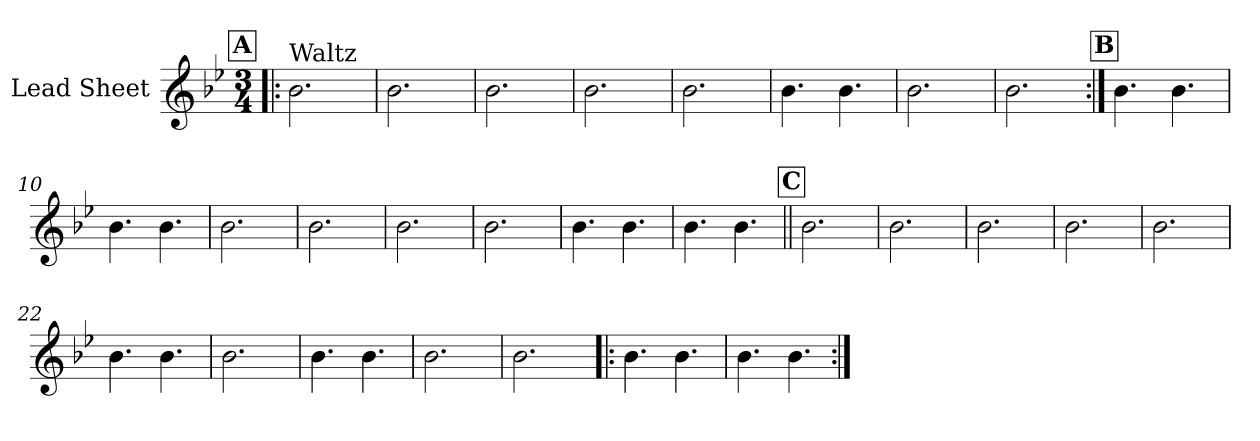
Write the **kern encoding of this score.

**kern
*part1
*staff1
*I"Lead Sheet
*clefG2
*k[b-e-]
*B-:
*M3/4
!!LO:REH:place=s1:a:fs=14:t=A
=1!|:
!LO:TX:a:t=Waltz
2.b-\
=2
2.b-\
=3
2.b-\
=4
2.b-\
!!LO:LB:g=z
=5
2.b-\
=6
4.b-\
4.b-\
=7
2.b-\
=8
2.b-\
!!LO:LB:g=z
!!LO:REH:place=s1:a:fs=14:t=B
=9:|!
4.b-\
4.b-\
=10
4.b-\
4.b-\
=11
2.b-\
=12
2.b-\
!!LO:LB:g=z
=13
2.b-\
=14
2.b-\
=15
4.b-\
4.b-\
=16
4.b-\
4.b-\
!!LO:LB:g=z
!!LO:REH:place=s1:a:fs=14:t=C
=17||
2.b-\
=18
2.b-\
=19
2.b-\
=20
2.b-\
!!LO:LB:g=z
=21
2.b-\
=22
4.b-\
4.b-\
=23
2.b-\
=24
4.b-\
4.b-\
!!LO:LB:g=z
=25
2.b-\
=26
2.b-\
=27!|:
4.b-\
4.b-\
=28
4.b-\
4.b-\
=:|!
*-
